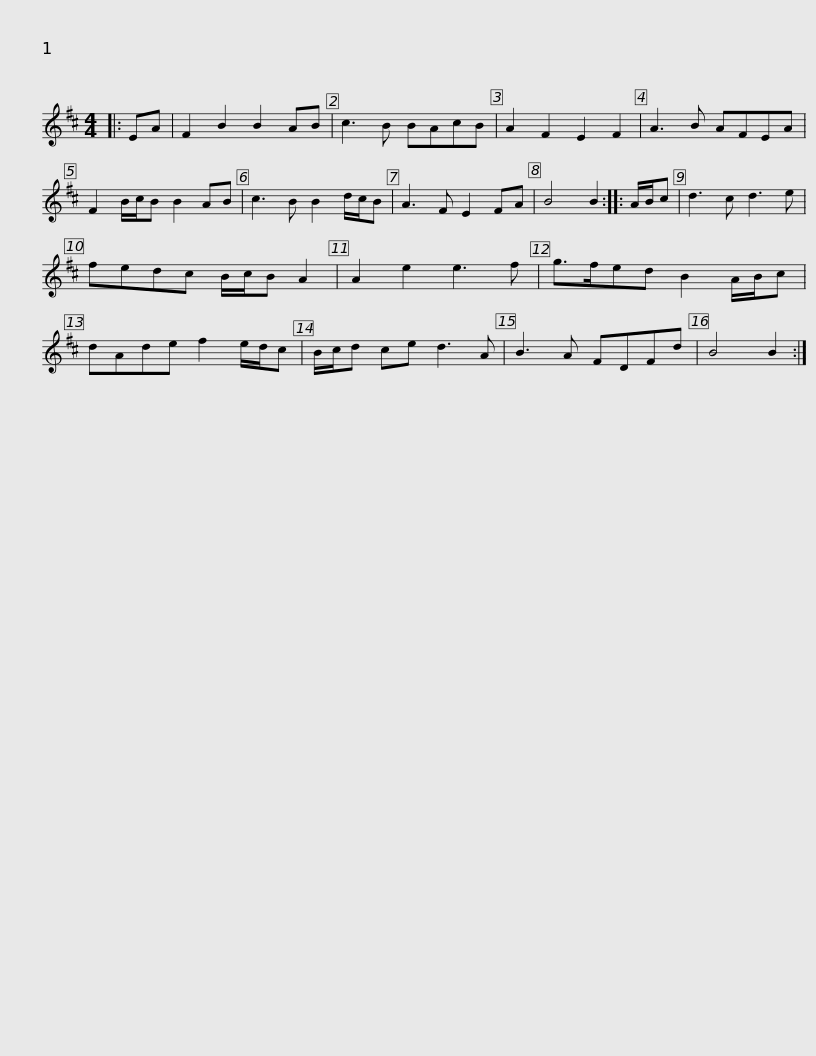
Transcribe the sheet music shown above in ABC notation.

X:1
L:1/8
M:4/4
I:linebreak $
K:Bmin
V:1 treble
V:1
|: EA | F2 B2 B2 AB | c3 B BAcB | A2 F2 E2 F2 | A3 B AFEA | %5
 F2 B/c/B B2 AB | c3 B B2 d/c/B |$ A3 F E2 FA | B4 B2 :: A/B/c | %10
 d3 c d3 e | fedc B/c/B A2 | A2 e2 e3 f | g>fed B2 A/B/c |$ dAde f2 e/d/c | %15
 B/c/d ce d3 A | B3 A FDFd | B4 B2 :| %18
